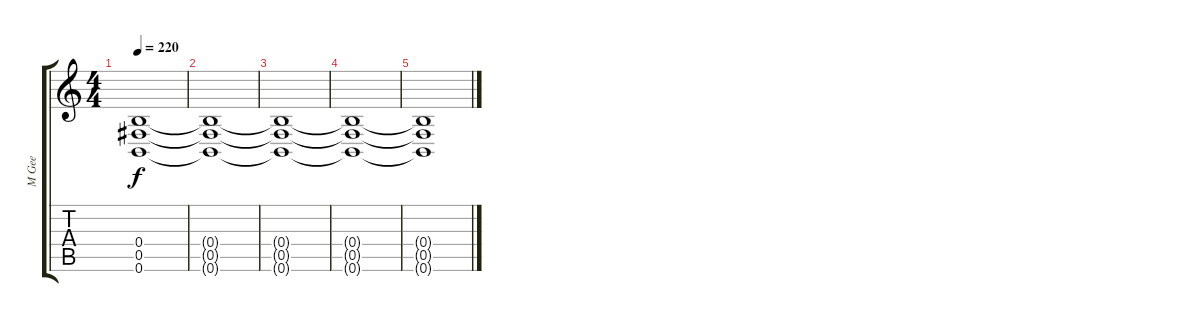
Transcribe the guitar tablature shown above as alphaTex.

\track ("M Gee" "M Gee") {instrument distortionguitar}
\staff {score tabs}
\tuning (Db4 Ab3 E3 B2 Gb2 B1) {hide}
\ts (4 4)
\tempo 220
\clef g2
\ks c
(0.4 0.5 0.6).1{dy f} |
(0.4{t} 0.5{t} 0.6{t}).1 |
(0.4{t} 0.5{t} 0.6{t}).1{volume 0} |
(0.4{t} 0.5{t} 0.6{t}).1 |
(0.4{t} 0.5{t} 0.6{t}).1
